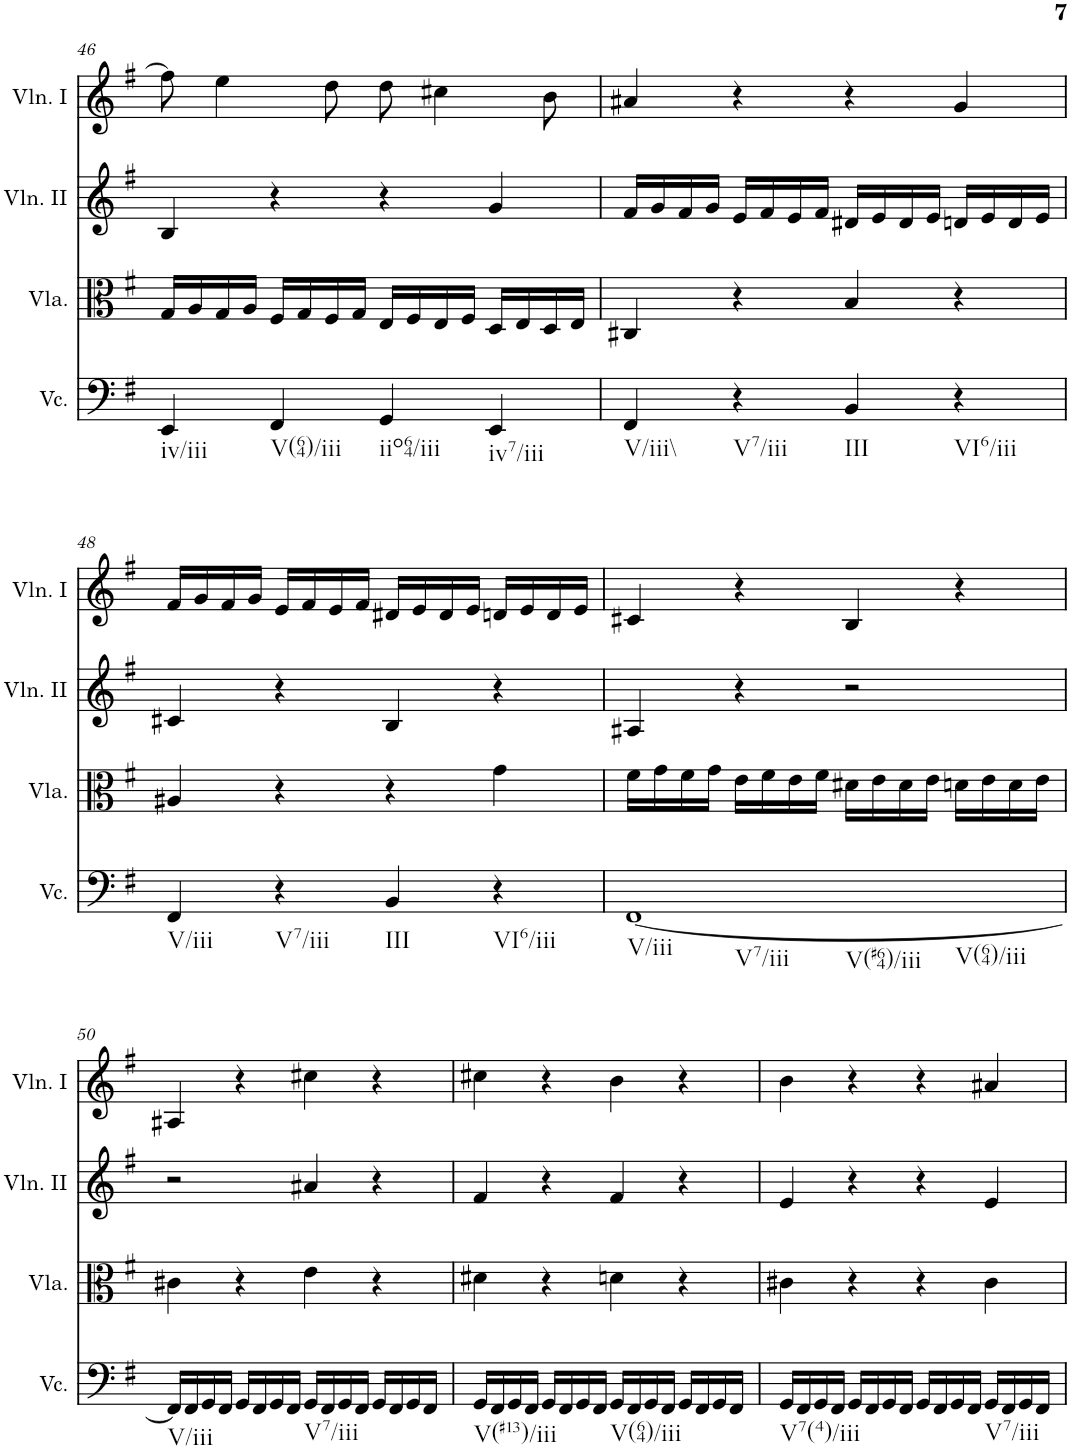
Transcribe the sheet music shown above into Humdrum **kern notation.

**kern	**kern	**kern	**kern
*part4	*part3	*part2	*part1
*staff4	*staff3	*staff2	*staff1
*I"Violoncello	*I"Viola	*I"Violino II	*I"Violino I
*I'Vc.	*I'Vla.	*I'Vln. II	*I'Vln. I
!!LO:PB:g=z
*clefF4	*clefC3	*clefG2	*clefG2
*k[f#]	*k[f#]	*k[f#]	*k[f#]
*M4/4	*M4/4	*M4/4	*M4/4
=46	=46	=46	=46
!LO:TX:b:t=iv/iii	!	!	!
4EE/	16G/LL	4B/	8ff#\]
.	16A/	.	.
.	16G/	.	4ee\
.	16A/JJ	.	.
!LO:TX:b:t=V(64)/iii	!	!	!
4FF#/	16F#/LL	4r	.
.	16G/	.	.
.	16F#/	.	8dd\
.	16G/JJ	.	.
!LO:TX:b:t=iio64/iii	!	!	!
4GG/	16E/LL	4r	8dd\
.	16F#/	.	.
.	16E/	.	4cc#X\
.	16F#/JJ	.	.
!LO:TX:b:t=iv7/iii	!	!	!
4EE/	16D/LL	4g/	.
.	16E/	.	.
.	16D/	.	8b\
.	16E/JJ	.	.
=47	=47	=47	=47
!LO:TX:b:t=V/iii\\	!	!	!
4FF#/	4C#X/	16f#/LL	4a#X/
.	.	16g/	.
.	.	16f#/	.
.	.	16g/JJ	.
!LO:TX:b:t=V7/iii	!	!	!
4r	4r	16e/LL	4r
.	.	16f#/	.
.	.	16e/	.
.	.	16f#/JJ	.
!LO:TX:b:t=III	!	!	!
4BB/	4B/	16d#X/LL	4r
.	.	16e/	.
.	.	16d#/	.
.	.	16e/JJ	.
!LO:TX:b:t=VI6/iii	!	!	!
4r	4r	16dn/LL	4g/
.	.	16e/	.
.	.	16d/	.
.	.	16e/JJ	.
!!LO:LB:g=z
=48	=48	=48	=48
!LO:TX:b:t=V/iii	!	!	!
4FF#/	4A#X/	4c#X/	16f#/LL
.	.	.	16g/
.	.	.	16f#/
.	.	.	16g/JJ
!LO:TX:b:t=V7/iii	!	!	!
4r	4r	4r	16e/LL
.	.	.	16f#/
.	.	.	16e/
.	.	.	16f#/JJ
!LO:TX:b:t=III	!	!	!
4BB/	4r	4B/	16d#X/LL
.	.	.	16e/
.	.	.	16d#/
.	.	.	16e/JJ
!LO:TX:b:t=VI6/iii	!	!	!
4r	4g\	4r	16dn/LL
.	.	.	16e/
.	.	.	16d/
.	.	.	16e/JJ
=49	=49	=49	=49
!LO:TX:b:t=V/iii	!	!	!
!LO:TX:b:t=V7/iii	!	!	!
!LO:TX:b:t=V(#64)/iii	!	!	!
!LO:TX:b:t=V(64)/iii	!	!	!
[1FF#	16f#\LL	4A#X/	4c#X/
.	16g\	.	.
.	16f#\	.	.
.	16g\JJ	.	.
.	16e\LL	4r	4r
.	16f#\	.	.
.	16e\	.	.
.	16f#\JJ	.	.
.	16d#X\LL	2r	4B/
.	16e\	.	.
.	16d#\	.	.
.	16e\JJ	.	.
.	16dn\LL	.	4r
.	16e\	.	.
.	16d\	.	.
.	16e\JJ	.	.
!!LO:LB:g=z
=50	=50	=50	=50
!LO:TX:b:t=V/iii	!	!	!
16FF#/LL]	4c#X\	2r	4A#X/
16FF#/	.	.	.
16GG/	.	.	.
16FF#/JJ	.	.	.
16GG/LL	4r	.	4r
16FF#/	.	.	.
16GG/	.	.	.
16FF#/JJ	.	.	.
!LO:TX:b:t=V7/iii	!	!	!
16GG/LL	4e\	4a#X/	4cc#X\
16FF#/	.	.	.
16GG/	.	.	.
16FF#/JJ	.	.	.
16GG/LL	4r	4r	4r
16FF#/	.	.	.
16GG/	.	.	.
16FF#/JJ	.	.	.
=51	=51	=51	=51
!LO:TX:b:t=V(#13)/iii	!	!	!
16GG/LL	4d#X\	4f#/	4cc#X\
16FF#/	.	.	.
16GG/	.	.	.
16FF#/JJ	.	.	.
16GG/LL	4r	4r	4r
16FF#/	.	.	.
16GG/	.	.	.
16FF#/JJ	.	.	.
!LO:TX:b:t=V(64)/iii	!	!	!
16GG/LL	4dn\	4f#/	4b\
16FF#/	.	.	.
16GG/	.	.	.
16FF#/JJ	.	.	.
16GG/LL	4r	4r	4r
16FF#/	.	.	.
16GG/	.	.	.
16FF#/JJ	.	.	.
=52	=52	=52	=52
!LO:TX:b:t=V7(4)/iii	!	!	!
16GG/LL	4c#X\	4e/	4b\
16FF#/	.	.	.
16GG/	.	.	.
16FF#/JJ	.	.	.
16GG/LL	4r	4r	4r
16FF#/	.	.	.
16GG/	.	.	.
16FF#/JJ	.	.	.
16GG/LL	4r	4r	4r
16FF#/	.	.	.
16GG/	.	.	.
16FF#/JJ	.	.	.
!LO:TX:b:t=V7/iii	!	!	!
16GG/LL	4c#\	4e/	4a#X/
16FF#/	.	.	.
16GG/	.	.	.
16FF#/JJ	.	.	.
=	=	=	=
*-	*-	*-	*-
